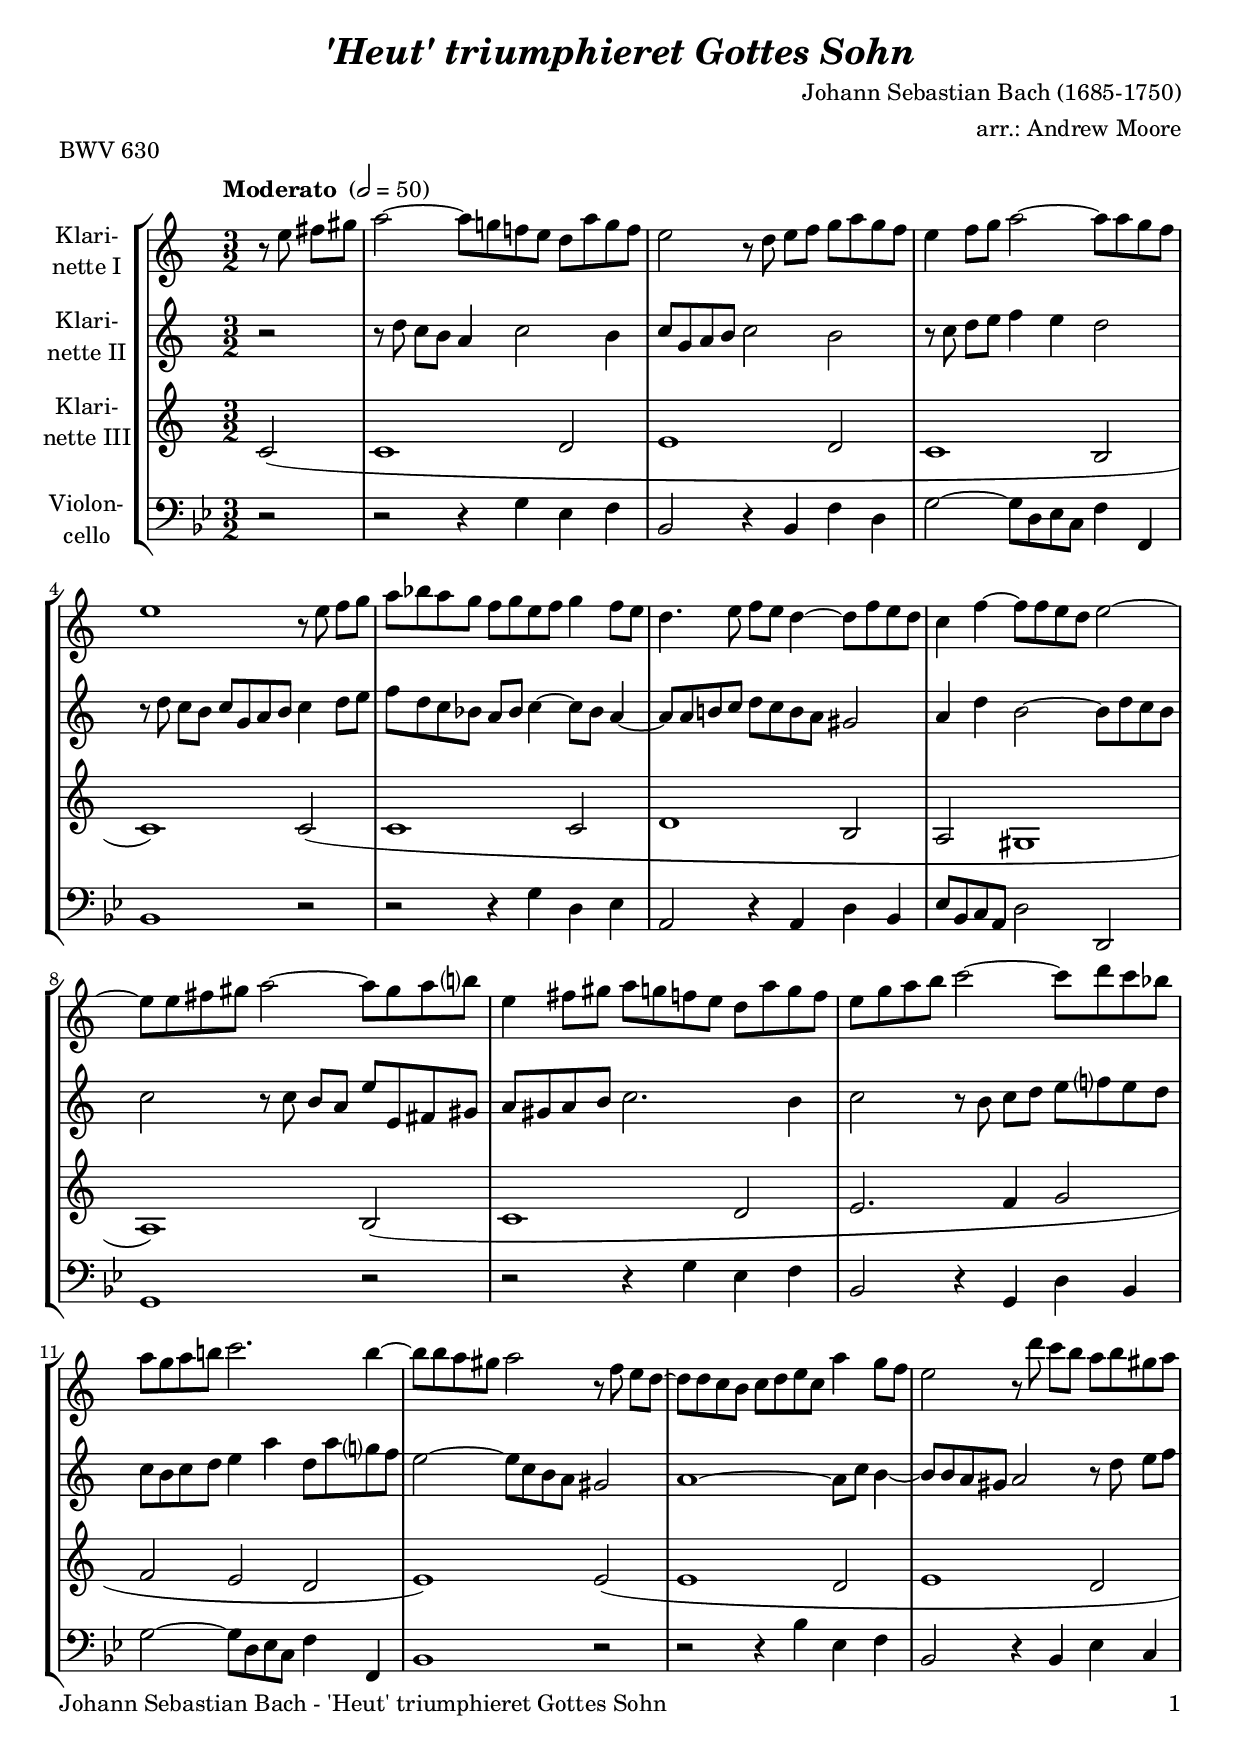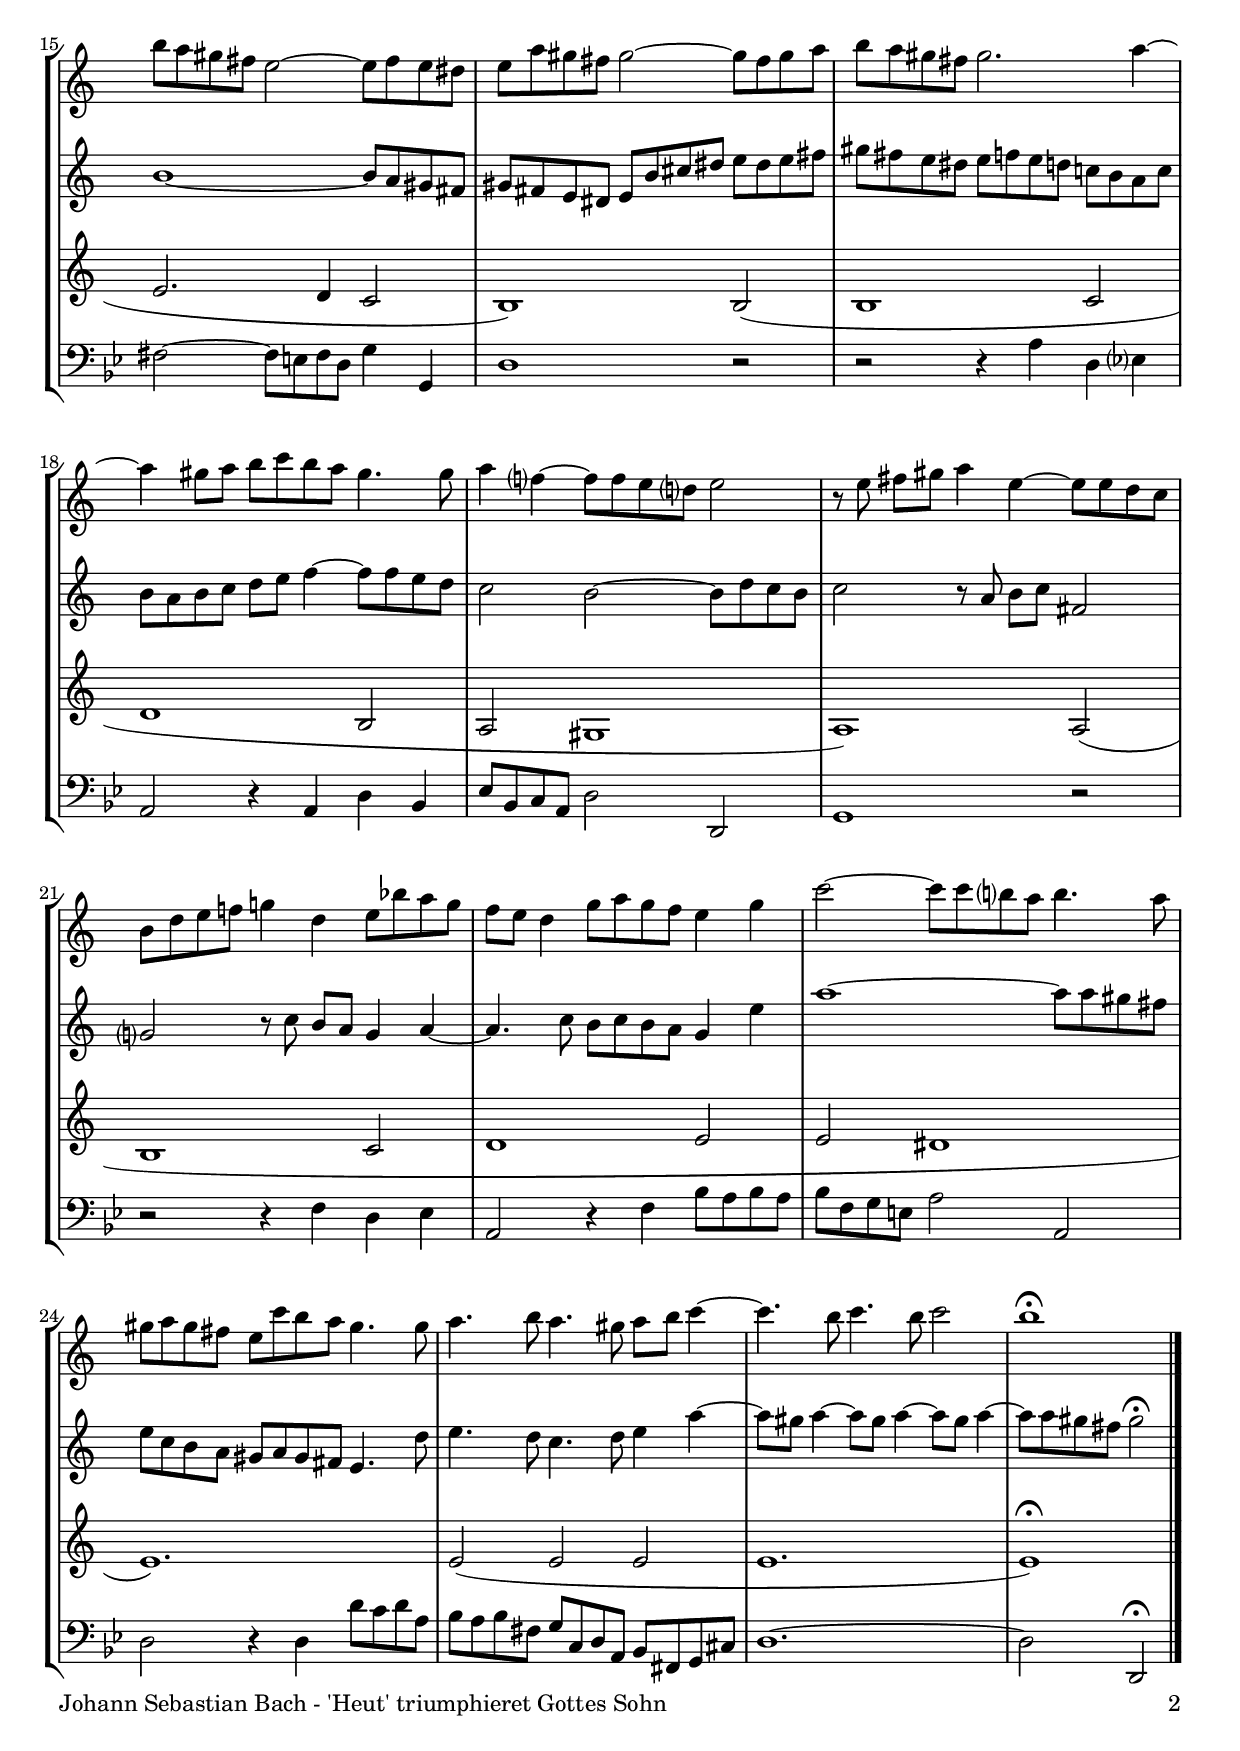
\version "2.18.2"
\include "deutsch.ly"
  
#(set-global-staff-size 20)

\header {
  title     = \markup \bold \italic "'Heut' triumphieret Gottes Sohn"
  composer  = "Johann Sebastian Bach (1685-1750)"
  arranger  = "arr.: Andrew Moore"
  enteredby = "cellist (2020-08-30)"
  piece     = "BWV 630"
}

voiceconsts = {
  \key d \minor
  \time 3/2
  \clef "treble"
%  \numericTimeSignature
  \compressFullBarRests
  % Set default beaming for all staves
%  \set Timing.beamExceptions = #'()
%  \set Timing.baseMoment     = #(ly:make-moment 1 4)
%  \set Timing.beatStructure  = #'(1 1 1)
  \tempo "Moderato " 2=50
}

micl = "clarinet"
mifl = "flute"
miob = "oboe"
mifh = "french horn"
misx = "tenor sax"
mist = "string ensemble 1"
%miba = "cello"
miba = "bassoon"

va = \relative c'' {
  \voiceconsts

  \partial 2 r8 a h[ cis]
  d2~ d8 c! b! a g d' c b
  a2 r8 g a[ b] c d c b
  a4 b8 c d2~ d8 d c b

  a1 r8 a b[ c]
  d es d c b c a b c4 b8 a
  g4. a8 b a g4~ g8 b a g

  f4 b~ b8 b a g a2~
  a8 a h cis d2~ d8 cis d e?

  a,4 h8 cis d c b a g d' c b
  a c d e f2~ f8 g f es
  d c d e! f2. e4~

  e8 e d cis d2 r8 b a[ g]~
  g g f e f g a f d'4 c8 b
  a2 r8 g' f[ e] d e cis d

  e d cis h a2~ a8 h a gis
  a d cis h cis2~ cis8 h cis d

  e d cis h cis2. d4~
  d cis8 d e f e d cis4. cis8
  d4 b?~ b8 b a g? a2

  r8 a h[ cis] d4 a~ a8 a g f
  e g a b! c!4 g a8 es' d c
  b a g4 c8 d c b a4 c

  f2~ f8 f e? d e4. d8
  cis d cis h a f' e d cis4. cis8

  d4. e8 d4. cis8 d e f4~
  f4. e8 f4. e8 f2
  e1\fermata \bar "|."
}

vb = \relative c'' {
  \voiceconsts

  \partial 2 r2
  r8 g f[ e] d4 f2 e4
  f8 c d e f2 e
  r8 f g[ a] b4 a g2

  r8 g f[ e] f c d e f4 g8 a
  b g f es d es f4~ f8 es d4~

  d8 d e! f g f e d cis2
  d4 g e2~ e8 g f e
  f2 r8 f e[ d] a' a, h cis

  d cis d e f2. e4
  f2 r8 e f[ g] a b? a g
  f e f g a4 d g,8 d' c? b

  a2~ a8 f e d cis2
  d1~ d8 f e4~
  e8 e d cis d2 r8 g a[ b]
  e,1~ e8 d cis h

  cis h a gis a e' fis gis a gis a h
  cis h a gis a b a g f! e d f

  e d e f g a b4~ b8 b a g
  f2 e~ e8 g f e

  f2 r8 d e[ f] h,2
  c? r8 f e[ d] c4 d~
  d4. f8 e f e d c4 a'
  d1~ d8 d cis h

  a f e d cis d cis h a4. g'8
  a4. g8 f4. g8 a4 d~

  d8 cis d4~ d8 cis d4~ d8 cis d4~
  d8 d cis h cis2\fermata \bar "|."
}

vc = \relative c {
  \voiceconsts

  \partial 2 f2(
  f1 g2
  a1 g2
  f1 e2
  f1) f2(

  f1 f2
  g1 e2
  d cis1
  d) e2(

  f1 g2
  a2. b4 c2
  b a g
  a1) a2(
  a1 g2

  a1 g2
  a2. g4 f2
  e1) e2(
  e1 f2
  g1 e2
  d cis1

  d) d2(
  e1 f2
  g1 a2
  a gis1

  a1.)
  a2( a a
  a1.
  a1)\fermata \bar "|."
}

vd = \relative c' {
  \voiceconsts
  \clef "bass"
  
  \partial 2 r2
  r r4 d b c
  f,2 r4 f c' a
  d2~ d8 a b g c4 c,
  f1 r2

  r r4 d' a b
  e,2 r4 e a f
  b8 f g e a2 a,
  d1 r2

  r r4 d' b c
  f,2 r4 d a' f
  d'2~ d8 a b g c4 c,
  f1 r2

  r r4 f' b, c
  f,2 r4 f b g
  cis2~ cis8 h cis a d4 d,

  a'1 r2
  r r4 e' a, b?
  e,2 r4 e a f
  b8 f g e a2 a,

  d1 r2
  r r4 c' a b
  e,2 r4 c' f8 e f e
  f c d h e2 e,

  a r4 a a'8 g a e
  f e f cis d g, a e f cis d gis
  a1.~
  a2 a,\fermata \bar "|."
}


music = \new StaffGroup <<
      \new Staff {
	\set Staff.midiInstrument = \micl
	\set Staff.instrumentName = \markup \center-column { "Klari-" "nette I" }
	\transpose d a { \va }
      }

      \new Staff {
	\set Staff.midiInstrument = \micl
	\set Staff.instrumentName = \markup \center-column { "Klari-" "nette II" }
	\transpose d a { \vb }
      }

      \new Staff {
	\set Staff.midiInstrument = \micl
	\set Staff.instrumentName = \markup \center-column { "Klari-" "nette III" }
	\transpose d a { \vc }
      }

      \new Staff {
	\set Staff.midiInstrument = \miba
	\set Staff.instrumentName = \markup \center-column { "Violon-" "cello" }
	\transpose d g, { \vd }
      }
>>

\book {
   \paper {
    print-page-number = ##t
    print-first-page-number = ##t
    ragged-last-bottom = ##f
    oddHeaderMarkup = \markup \null
    evenHeaderMarkup = \markup \null
    oddFooterMarkup = \markup {
      \fill-line {
        \on-the-fly #print-page-number-check-first
        "Johann Sebastian Bach - 'Heut' triumphieret Gottes Sohn" \fromproperty #'page:page-number-string
      }
    }
    evenFooterMarkup = \oddFooterMarkup
  } \score {
    \music
    \layout {}
  }

  \score {
    \unfoldRepeats \music

    \midi {
      \context {
        \Score
      }
    }
  }
}